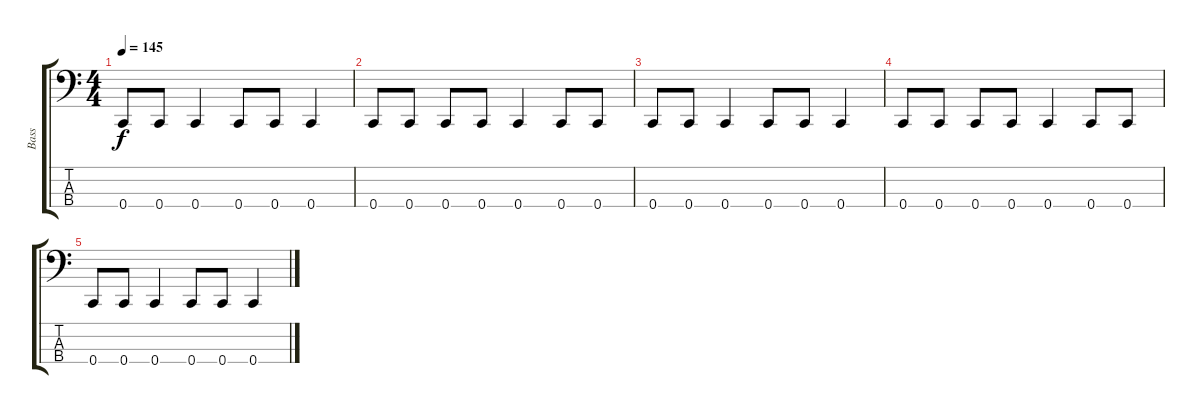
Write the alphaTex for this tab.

\track ("Bass" "Bass") {instrument electricbassfinger}
\staff {score tabs}
\tuning (F2 C2 G1 C1) {hide}
\ts (4 4)
\tempo 145
\clef f4
\ks c
0.4.8{dy f} 0.4.8 0.4.4 0.4.8 0.4.8 0.4.4 |
0.4.8 0.4.8 0.4.8 0.4.8 0.4.4 0.4.8 0.4.8 |
0.4.8 0.4.8 0.4.4 0.4.8 0.4.8 0.4.4 |
0.4.8 0.4.8 0.4.8 0.4.8 0.4.4 0.4.8 0.4.8 |
0.4.8 0.4.8 0.4.4 0.4.8 0.4.8 0.4.4
